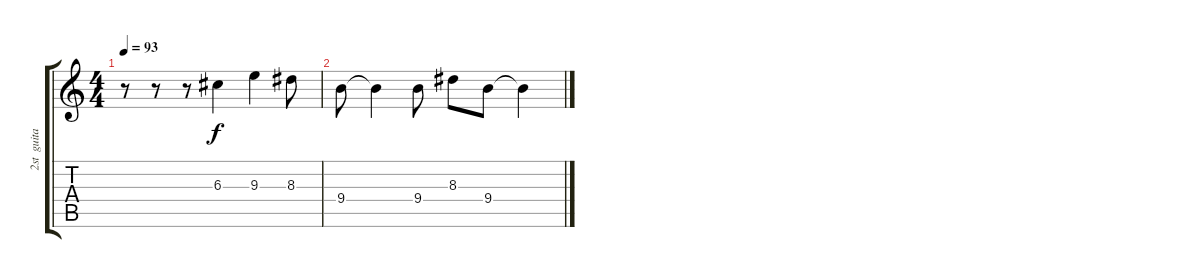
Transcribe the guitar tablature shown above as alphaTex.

\track ("2st  guitar" "2st  guita") {instrument overdrivenguitar}
\staff {score tabs}
\tuning (E4 B3 G3 D3 A2 E2) {hide}
\ts (4 4)
\tempo 93
\clef g2
\ks c
r.8{dy f volume 16 instrument overdrivenguitar} r.8 r.8 6.3.4 9.3.4 8.3.8 |
9.4.8 9.4{t}.4 9.4.8 8.3.8 9.4.8 9.4{t}.4
